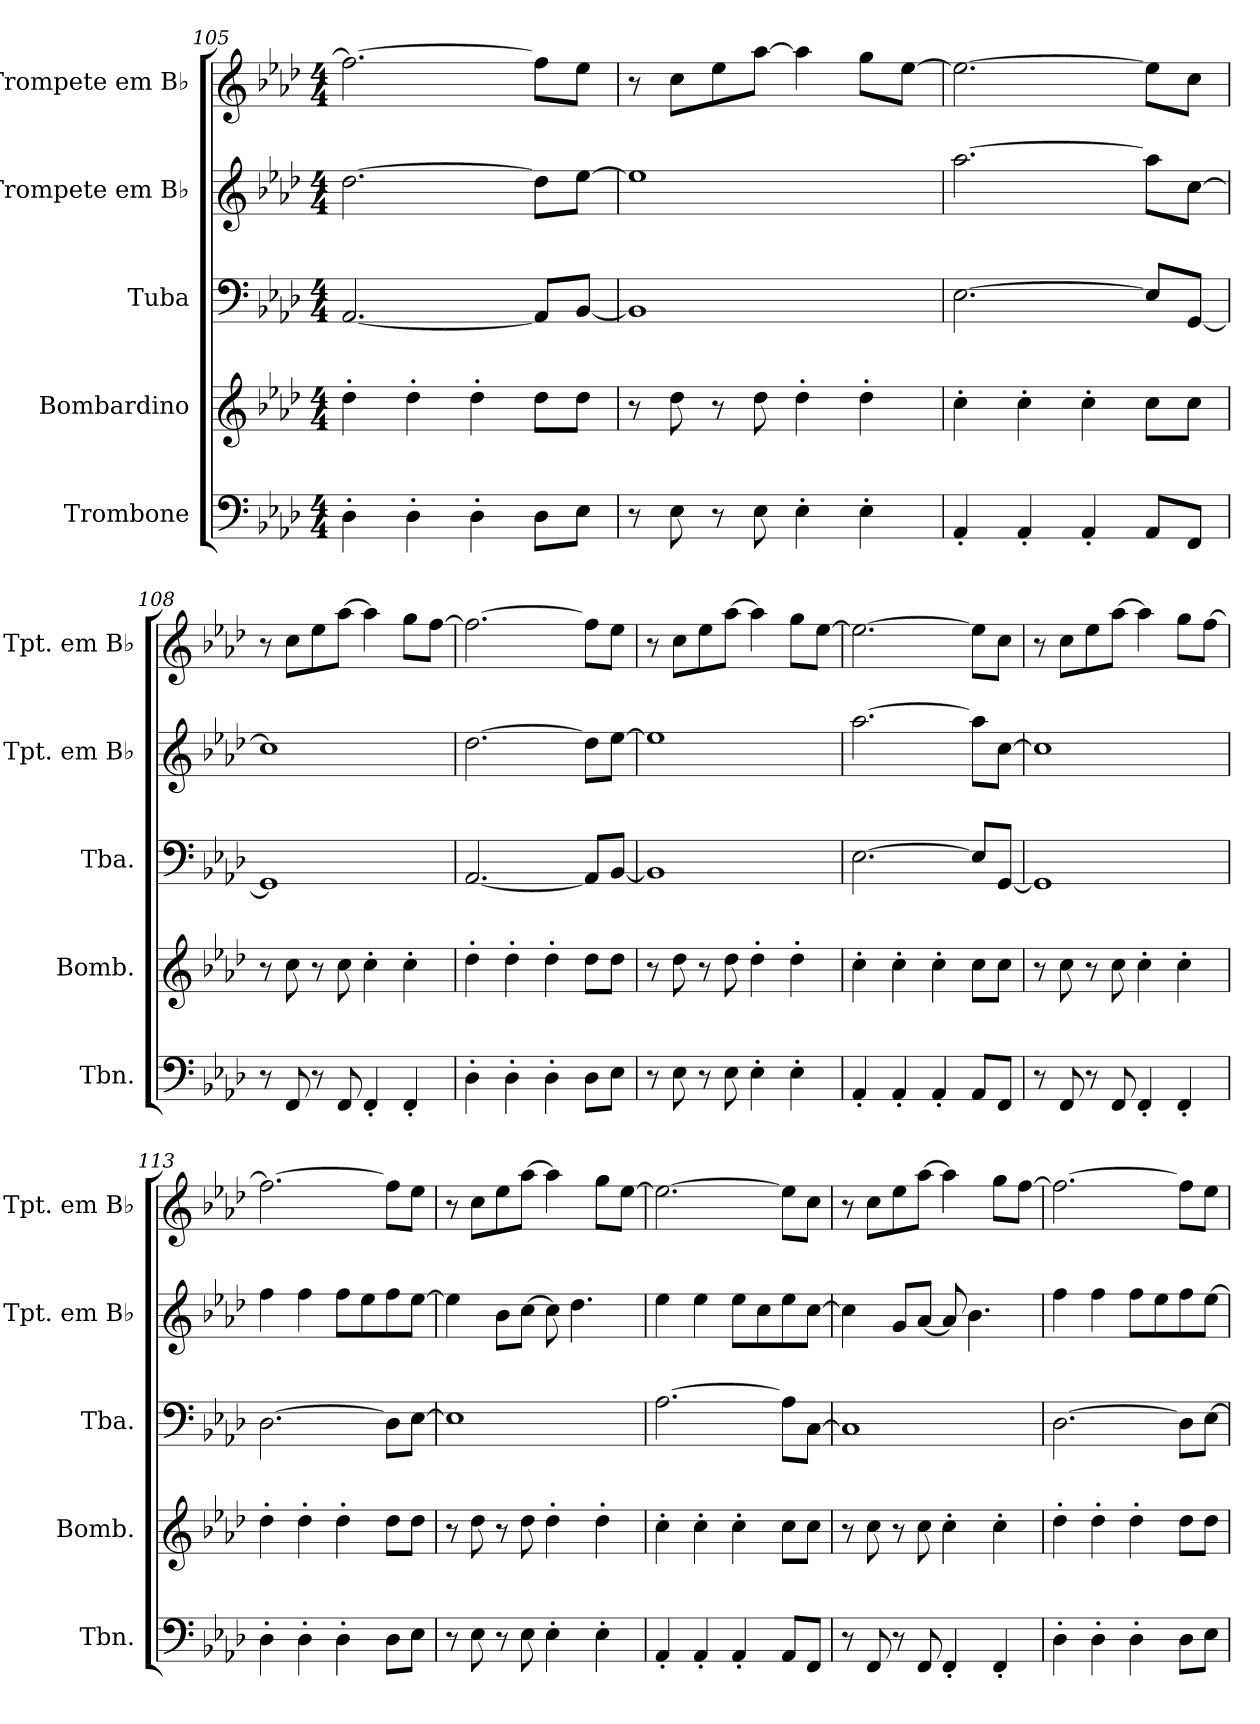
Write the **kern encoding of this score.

**kern	**kern	**kern	**kern	**kern
*part5	*part4	*part3	*part2	*part1
*staff5	*staff4	*staff3	*staff2	*staff1
*I"Trombone	*I"Bombardino	*I"Tuba	*I"Trompete em B♭	*I"Trompete em B♭
*I'Tbn.	*I'Bomb.	*I'Tba.	*I'Tpt. em B♭	*I'Tpt. em B♭
*clefF4	*clefG2	*clefF4	*clefG2	*clefG2
*	*ITrd14c24	*ITrd-7c-12	*ITrd7c12	*ITrd7c12
*k[b-e-a-d-]	*k[b-e-a-d-]	*k[b-e-a-d-]	*k[b-e-a-d-]	*k[b-e-a-d-]
*M4/4	*M4/4	*M4/4	*M4/4	*M4/4
=105	=105	=105	=105	=105
4D-'\	4D-'\	[2.A-/	[2.d-\	2.f\_
4D-'\	4D-'\	.	.	.
4D-'\	4D-'\	.	.	.
8D-\L	8D-\L	8A-/L]	8d-\L]	8f\L]
8E-\J	8D-\J	[8B-/J	[8e-\J	8e-\J
=106	=106	=106	=106	=106
8r	8r	1B-]	1e-]	8r
8E-\	8D-\	.	.	8c\L
8r	8r	.	.	8e-\
8E-\	8D-\	.	.	[8a-\J
4E-'\	4D-'\	.	.	4a-\]
4E-'\	4D-'\	.	.	8g\L
.	.	.	.	[8e-\J
=107	=107	=107	=107	=107
4AA-'/	4C'\	[2.e-\	[2.a-\	2.e-\_
4AA-'/	4C'\	.	.	.
4AA-'/	4C'\	.	.	.
8AA-/L	8C\L	8e-/L]	8a-\L]	8e-\L]
8FF/J	8C\J	[8G/J	[8c\J	8c\J
!!LO:LB:g=z
=108	=108	=108	=108	=108
8r	8r	1G]	1c]	8r
8FF/	8C\	.	.	8c\L
8r	8r	.	.	8e-\
8FF/	8C\	.	.	[8a-\J
4FF'/	4C'\	.	.	4a-\]
4FF'/	4C'\	.	.	8g\L
.	.	.	.	[8f\J
=109	=109	=109	=109	=109
4D-'\	4D-'\	[2.A-/	[2.d-\	2.f\_
4D-'\	4D-'\	.	.	.
4D-'\	4D-'\	.	.	.
8D-\L	8D-\L	8A-/L]	8d-\L]	8f\L]
8E-\J	8D-\J	[8B-/J	[8e-\J	8e-\J
=110	=110	=110	=110	=110
8r	8r	1B-]	1e-]	8r
8E-\	8D-\	.	.	8c\L
8r	8r	.	.	8e-\
8E-\	8D-\	.	.	[8a-\J
4E-'\	4D-'\	.	.	4a-\]
4E-'\	4D-'\	.	.	8g\L
.	.	.	.	[8e-\J
=111	=111	=111	=111	=111
4AA-'/	4C'\	[2.e-\	[2.a-\	2.e-\_
4AA-'/	4C'\	.	.	.
4AA-'/	4C'\	.	.	.
8AA-/L	8C\L	8e-/L]	8a-\L]	8e-\L]
8FF/J	8C\J	[8G/J	[8c\J	8c\J
=112	=112	=112	=112	=112
8r	8r	1G]	1c]	8r
8FF/	8C\	.	.	8c\L
8r	8r	.	.	8e-\
8FF/	8C\	.	.	[8a-\J
4FF'/	4C'\	.	.	4a-\]
4FF'/	4C'\	.	.	8g\L
.	.	.	.	[8f\J
!!LO:PB:g=z
=113	=113	=113	=113	=113
4D-'\	4D-'\	[2.d-\	4f\	2.f\_
4D-'\	4D-'\	.	4f\	.
4D-'\	4D-'\	.	8f\L	.
.	.	.	8e-\	.
8D-\L	8D-\L	8d-\L]	8f\	8f\L]
8E-\J	8D-\J	[8e-\J	[8e-\J	8e-\J
=114	=114	=114	=114	=114
8r	8r	1e-]	4e-\]	8r
8E-\	8D-\	.	.	8c\L
8r	8r	.	8B-\L	8e-\
8E-\	8D-\	.	[8c\J	[8a-\J
4E-'\	4D-'\	.	8c\]	4a-\]
.	.	.	4.d-\	.
4E-'\	4D-'\	.	.	8g\L
.	.	.	.	[8e-\J
=115	=115	=115	=115	=115
4AA-'/	4C'\	[2.a-\	4e-\	2.e-\_
4AA-'/	4C'\	.	4e-\	.
4AA-'/	4C'\	.	8e-\L	.
.	.	.	8c\	.
8AA-/L	8C\L	8a-\L]	8e-\	8e-\L]
8FF/J	8C\J	[8c\J	[8c\J	8c\J
=116	=116	=116	=116	=116
8r	8r	1c]	4c\]	8r
8FF/	8C\	.	.	8c\L
8r	8r	.	8G/L	8e-\
8FF/	8C\	.	[8A-/J	[8a-\J
4FF'/	4C'\	.	8A-/]	4a-\]
.	.	.	4.B-\	.
4FF'/	4C'\	.	.	8g\L
.	.	.	.	[8f\J
=117	=117	=117	=117	=117
4D-'\	4D-'\	[2.d-\	4f\	2.f\_
4D-'\	4D-'\	.	4f\	.
4D-'\	4D-'\	.	8f\L	.
.	.	.	8e-\	.
8D-\L	8D-\L	8d-\L]	8f\	8f\L]
8E-\J	8D-\J	[8e-\J	[8e-\J	8e-\J
=	=	=	=	=
*-	*-	*-	*-	*-
